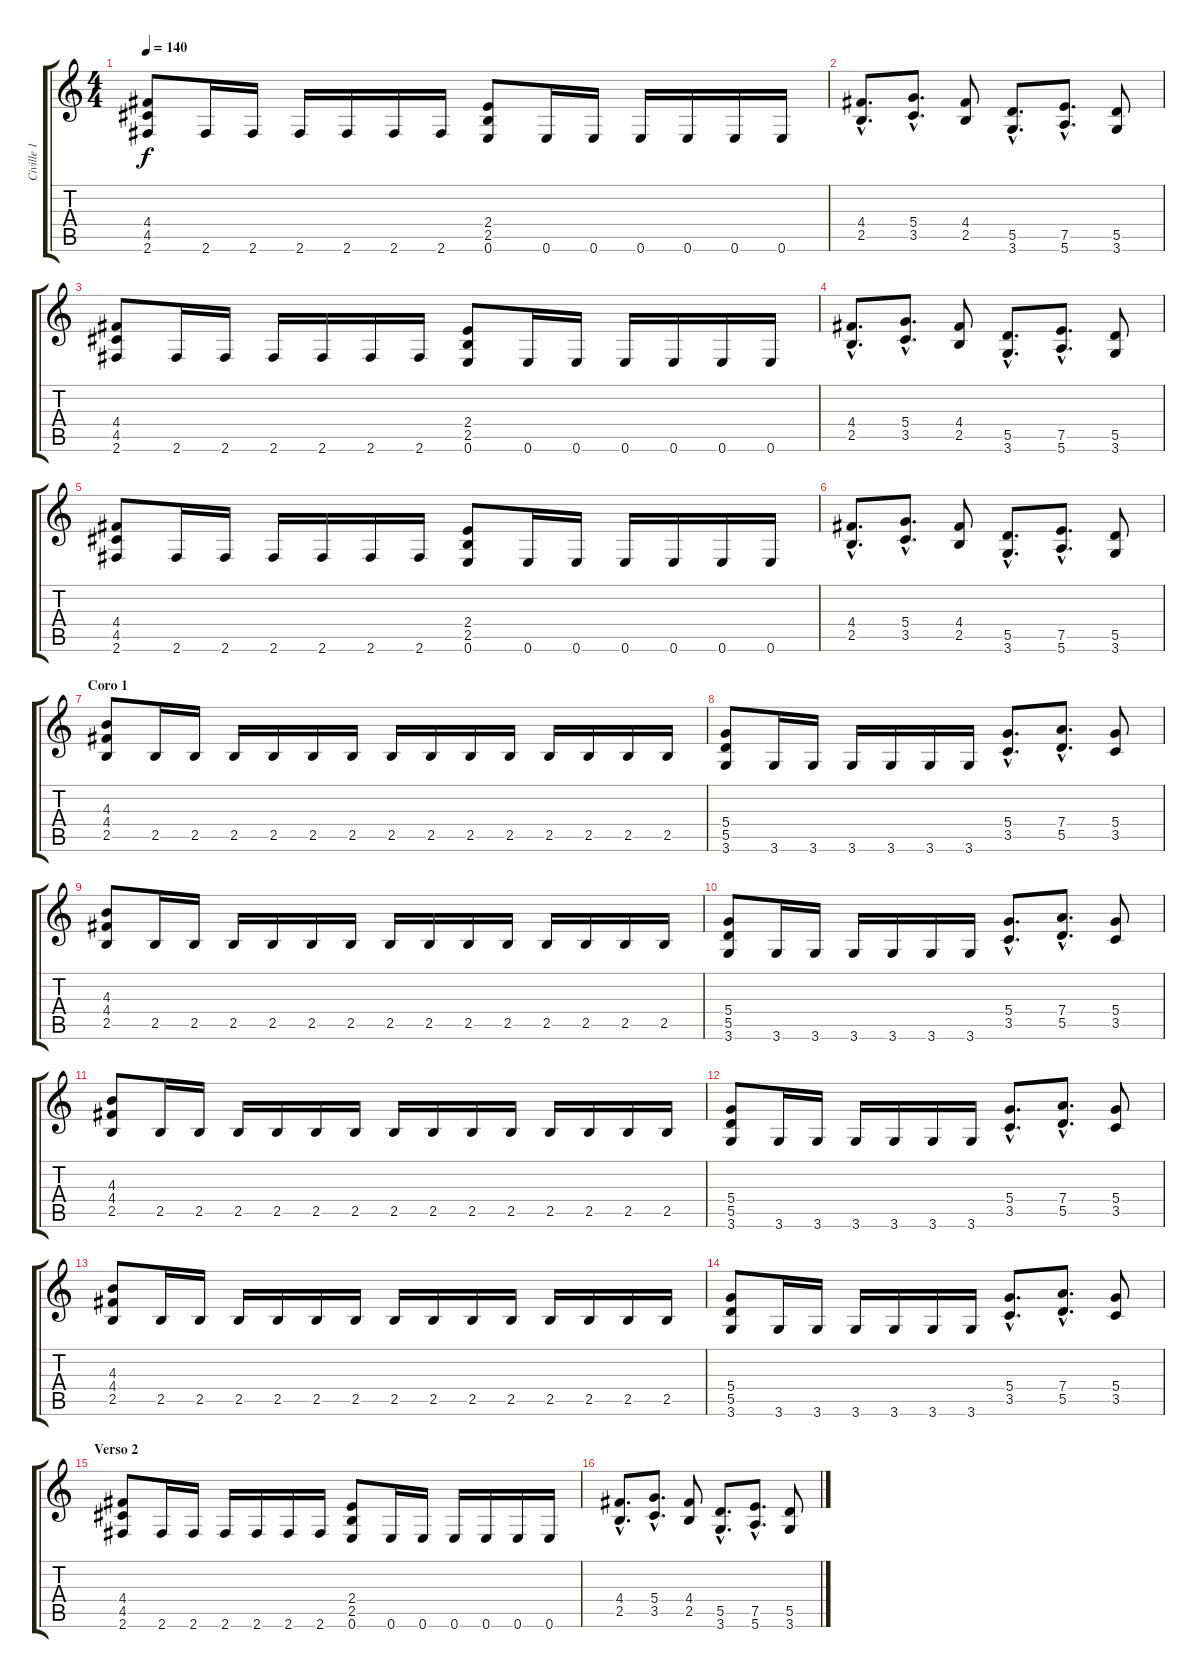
\track ("Civille 1" "Civille 1") {instrument distortionguitar}
\staff {score tabs}
\tuning (E4 B3 G3 D3 A2 E2) {hide}
\ts (4 4)
\tempo 140
\clef g2
\ks c
(4.4 4.5 2.6).8{dy f} 2.6.16 2.6.16 2.6.16 2.6.16 2.6.16 2.6.16 (2.4 2.5 0.6).8 0.6.16 0.6.16 0.6.16 0.6.16 0.6.16 0.6.16 |
(4.4{hac} 2.5{hac}).8{d} (5.4{hac} 3.5{hac}).8{d} (4.4 2.5).8 (5.5{hac} 3.6{hac}).8{d} (7.5{hac} 5.6{hac}).8{d} (5.5 3.6).8 |
(4.4 4.5 2.6).8 2.6.16 2.6.16 2.6.16 2.6.16 2.6.16 2.6.16 (2.4 2.5 0.6).8 0.6.16 0.6.16 0.6.16 0.6.16 0.6.16 0.6.16 |
(4.4{hac} 2.5{hac}).8{d} (5.4{hac} 3.5{hac}).8{d} (4.4 2.5).8 (5.5{hac} 3.6{hac}).8{d} (7.5{hac} 5.6{hac}).8{d} (5.5 3.6).8 |
(4.4 4.5 2.6).8 2.6.16 2.6.16 2.6.16 2.6.16 2.6.16 2.6.16 (2.4 2.5 0.6).8 0.6.16 0.6.16 0.6.16 0.6.16 0.6.16 0.6.16 |
(4.4{hac} 2.5{hac}).8{d} (5.4{hac} 3.5{hac}).8{d} (4.4 2.5).8 (5.5{hac} 3.6{hac}).8{d} (7.5{hac} 5.6{hac}).8{d} (5.5 3.6).8 |
\section ("" "Coro 1")
(4.3 4.4 2.5).8 2.5.16 2.5.16 2.5.16 2.5.16 2.5.16 2.5.16 2.5.16 2.5.16 2.5.16 2.5.16 2.5.16 2.5.16 2.5.16 2.5.16 |
(5.4 5.5 3.6).8 3.6.16 3.6.16 3.6.16 3.6.16 3.6.16 3.6.16 (5.4{hac} 3.5{hac}).8{d} (7.4{hac} 5.5{hac}).8{d} (5.4 3.5).8 |
(4.3 4.4 2.5).8 2.5.16 2.5.16 2.5.16 2.5.16 2.5.16 2.5.16 2.5.16 2.5.16 2.5.16 2.5.16 2.5.16 2.5.16 2.5.16 2.5.16 |
(5.4 5.5 3.6).8 3.6.16 3.6.16 3.6.16 3.6.16 3.6.16 3.6.16 (5.4{hac} 3.5{hac}).8{d} (7.4{hac} 5.5{hac}).8{d} (5.4 3.5).8 |
(4.3 4.4 2.5).8 2.5.16 2.5.16 2.5.16 2.5.16 2.5.16 2.5.16 2.5.16 2.5.16 2.5.16 2.5.16 2.5.16 2.5.16 2.5.16 2.5.16 |
(5.4 5.5 3.6).8 3.6.16 3.6.16 3.6.16 3.6.16 3.6.16 3.6.16 (5.4{hac} 3.5{hac}).8{d} (7.4{hac} 5.5{hac}).8{d} (5.4 3.5).8 |
(4.3 4.4 2.5).8 2.5.16 2.5.16 2.5.16 2.5.16 2.5.16 2.5.16 2.5.16 2.5.16 2.5.16 2.5.16 2.5.16 2.5.16 2.5.16 2.5.16 |
(5.4 5.5 3.6).8 3.6.16 3.6.16 3.6.16 3.6.16 3.6.16 3.6.16 (5.4{hac} 3.5{hac}).8{d} (7.4{hac} 5.5{hac}).8{d} (5.4 3.5).8 |
\section ("" "Verso 2")
(4.4 4.5 2.6).8 2.6.16 2.6.16 2.6.16 2.6.16 2.6.16 2.6.16 (2.4 2.5 0.6).8 0.6.16 0.6.16 0.6.16 0.6.16 0.6.16 0.6.16 |
(4.4{hac} 2.5{hac}).8{d} (5.4{hac} 3.5{hac}).8{d} (4.4 2.5).8 (5.5{hac} 3.6{hac}).8{d} (7.5{hac} 5.6{hac}).8{d} (5.5 3.6).8
